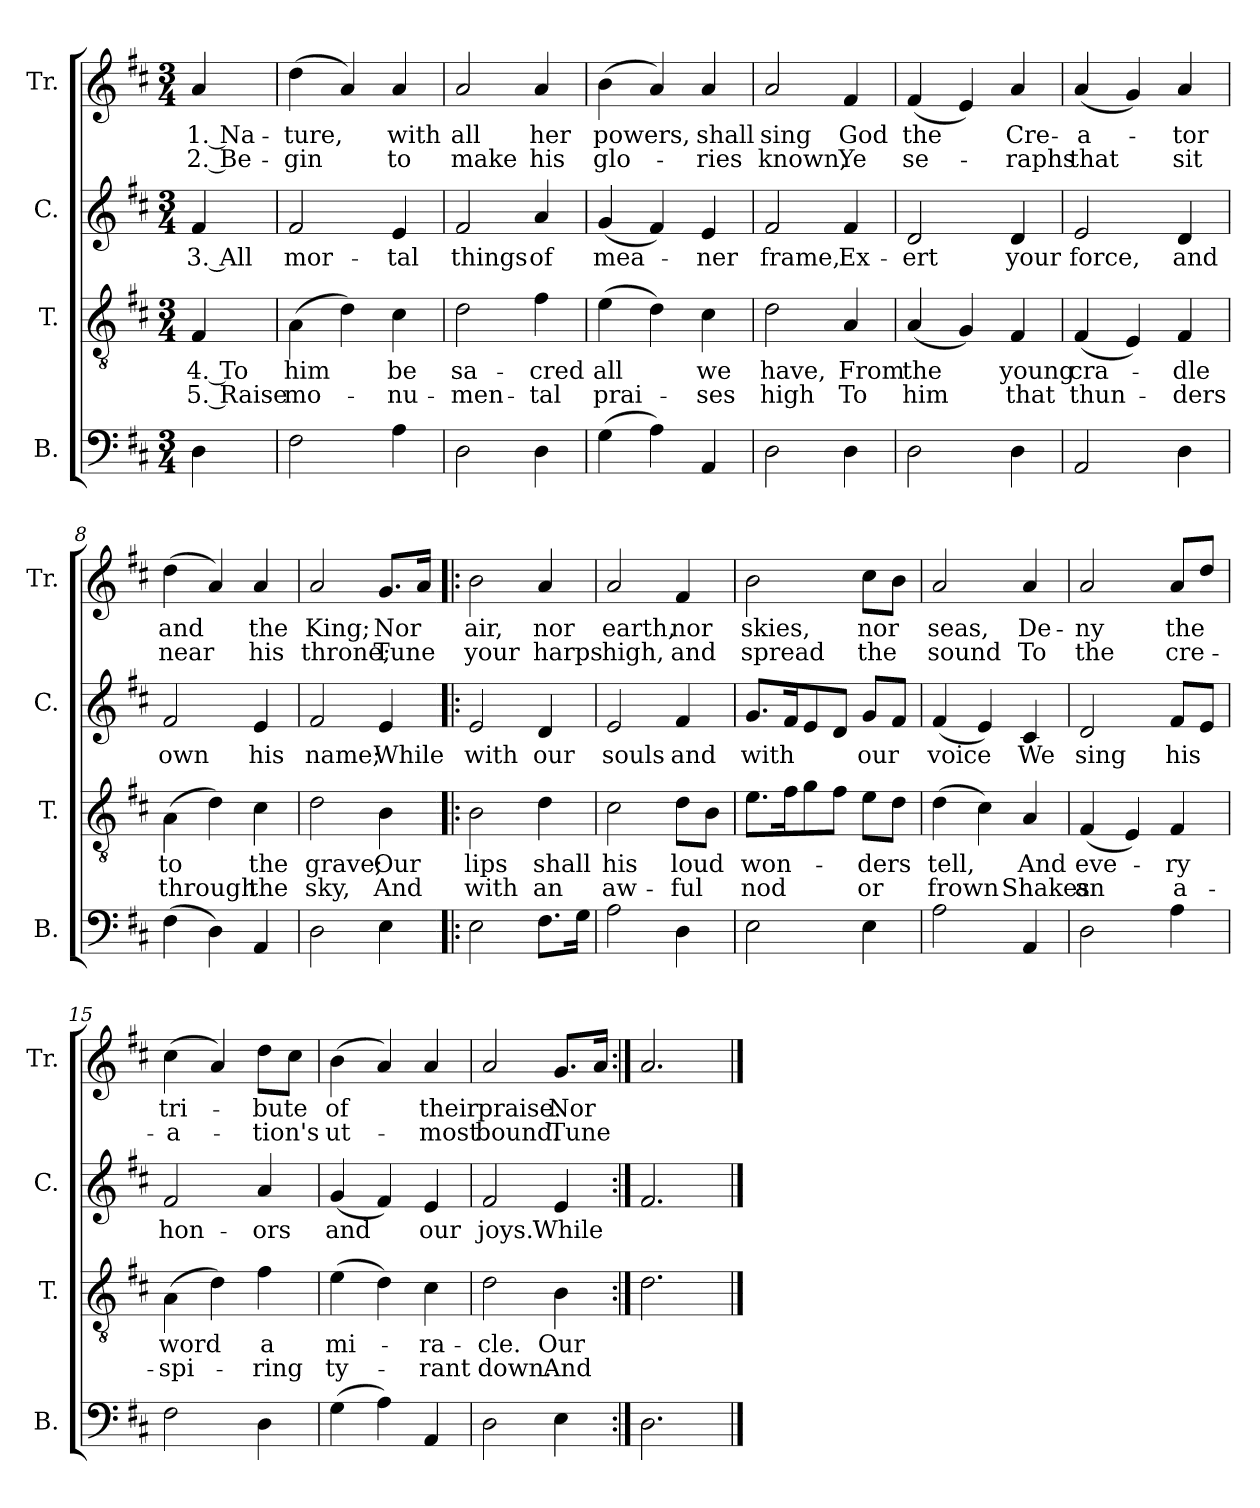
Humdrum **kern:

**kern	**kern	**text	**text	**kern	**text	**kern	**text	**text
*part4	*part3	*part3	*part3	*part2	*part2	*part1	*part1	*part1
*staff4	*staff3	*staff3	*staff3	*staff2	*staff2	*staff1	*staff1	*staff1
*I"B.	*I"T.	*	*	*I"C.	*	*I"Tr.	*	*
*I'B.	*I'T.	*	*	*I'C.	*	*I'Tr.	*	*
*clefF4	*clefGv2	*	*	*clefG2	*	*clefG2	*	*
*k[f#c#]	*k[f#c#]	*	*	*k[f#c#]	*	*k[f#c#]	*	*
*M3/4	*M3/4	*	*	*M3/4	*	*M3/4	*	*
*MM120	*MM120	*	*	*MM120	*	*MM120	*	*
=1	=1	=1	=1	=1	=1	=1	=1	=1
4D\	4F#/	4. To	5. Raise	4f#/	3. All	4a/	1. Na-	2. Be-
=2	=2	=2	=2	=2	=2	=2	=2	=2
2F#\	(>4A\	him	mo-	2f#/	mor-	(4dd\	-ture,	-gin
.	4d\)	.	.	.	.	4a/)	.	.
4A\	4c#\	be	-nu-	4e/	-tal	4a/	with	to
=3	=3	=3	=3	=3	=3	=3	=3	=3
2D\	2d\	sa-	-men-	2f#/	things	2a/	all	make
4D\	4f#\	-cred	-tal	4a/	of	4a/	her	his
=4	=4	=4	=4	=4	=4	=4	=4	=4
(4G\	(4e\	all	prai-	(4g/	mea-	(4b\	powers,	glo-
4A\)	4d\)	.	.	4f#/)	.	4a/)	.	.
4AA/	4c#\	we	-ses	4e/	-ner	4a/	shall	-ries
=5	=5	=5	=5	=5	=5	=5	=5	=5
2D\	2d\	have,	high	2f#/	frame,	2a/	sing	known,
4D\	4A/	From	To	4f#/	Ex-	4f#/	God	Ye
=6	=6	=6	=6	=6	=6	=6	=6	=6
2D\	(4A/	the	him	2d/	-ert	(4f#/	the	se-
.	4G/)	.	.	.	.	4e/)	.	.
4D\	4F#/	young	that	4d/	your	4a/	Cre-	-raphs
=7	=7	=7	=7	=7	=7	=7	=7	=7
2AA/	(4F#/	cra-	thun-	2e/	force,	(4a/	-a-	that
.	4E/)	.	.	.	.	4g/)	.	.
4D\	4F#/	-dle	-ders	4d/	and	4a/	-tor	sit
=8	=8	=8	=8	=8	=8	=8	=8	=8
(4F#\	(4A\	to	through	2f#/	own	(4dd\	and	near
4D\)	4d\)	.	.	.	.	4a/)	.	.
4AA/	4c#\	the	the	4e/	his	4a/	the	his
!!LO:LB:g=z
=9	=9	=9	=9	=9	=9	=9	=9	=9
2D\	2d\	grave;	sky,	2f#/	name;	2a/	King;	throne;
4E\	4B\	Our	And	4e/	While	8.g/L	Nor	Tune
.	.	.	.	.	.	16a/Jk	.	.
=10!|:	=10!|:	=10!|:	=10!|:	=10!|:	=10!|:	=10!|:	=10!|:	=10!|:
2E\	2B\	lips	with	2e/	with	2b\	air,	your
8.F#\L	4d\	shall	an	4d/	our	4a/	nor	harps
16G\Jk	.	.	.	.	.	.	.	.
=11	=11	=11	=11	=11	=11	=11	=11	=11
2A\	2c#\	his	aw-	2e/	souls	2a/	earth,	high,
4D\	8d\L	loud	-ful	4f#/	and	4f#/	nor	and
.	8B\J	.	.	.	.	.	.	.
=12	=12	=12	=12	=12	=12	=12	=12	=12
2E\	8.e\L	won-	nod	8.g/L	with	2b\	skies,	spread
.	16f#\K	.	.	16f#/K	.	.	.	.
.	8g\	.	.	8e/	.	.	.	.
.	8f#\J	.	.	8d/J	.	.	.	.
4E\	8e\L	-ders	or	8g/L	our	8cc#\L	nor	the
.	8d\J	.	.	8f#/J	.	8b\J	.	.
=13	=13	=13	=13	=13	=13	=13	=13	=13
2A\	(4d\	tell,	frown	(4f#/	voice	2a/	seas,	sound
.	4c#\)	.	.	4e/)	.	.	.	.
4AA/	4A/	And	Shakes	4c#/	We	4a/	De-	To
=14	=14	=14	=14	=14	=14	=14	=14	=14
2D\	(4F#/	eve-	an	2d/	sing	2a/	-ny	the
.	4E/)	.	.	.	.	.	.	.
4A\	4F#/	-ry	a-	8f#/L	his	8a/L	the	cre-
.	.	.	.	8e/J	.	8dd/J	.	.
=15	=15	=15	=15	=15	=15	=15	=15	=15
2F#\	(4A\	word	-spi-	2f#/	hon-	(4cc#\	tri-	-a-
.	4d\)	.	.	.	.	4a/)	.	.
4D\	4f#\	a	-ring	4a/	-ors	8dd\L	-bute	-tion's
.	.	.	.	.	.	8cc#\J	.	.
!!LO:LB:g=z
=16	=16	=16	=16	=16	=16	=16	=16	=16
(4G\	(4e\	mi-	ty-	(4g/	and	(4b\	of	ut-
4A\)	4d\)	.	.	4f#/)	.	4a/)	.	.
4AA/	4c#\	-ra-	-rant	4e/	our	4a/	their	-most
=17	=17	=17	=17	=17	=17	=17	=17	=17
2D\	2d\	-cle.	down.	2f#/	joys.	2a/	praise.	bound.
4E\	4B\	Our	And	4e/	While	8.g/L	Nor	Tune
.	.	.	.	.	.	16a/Jk	.	.
=18:|!	=18:|!	=18:|!	=18:|!	=18:|!	=18:|!	=18:|!	=18:|!	=18:|!
2.D\	2.d\	.	.	2.f#/	.	2.a/	.	.
==	==	==	==	==	==	==	==	==
*-	*-	*-	*-	*-	*-	*-	*-	*-
